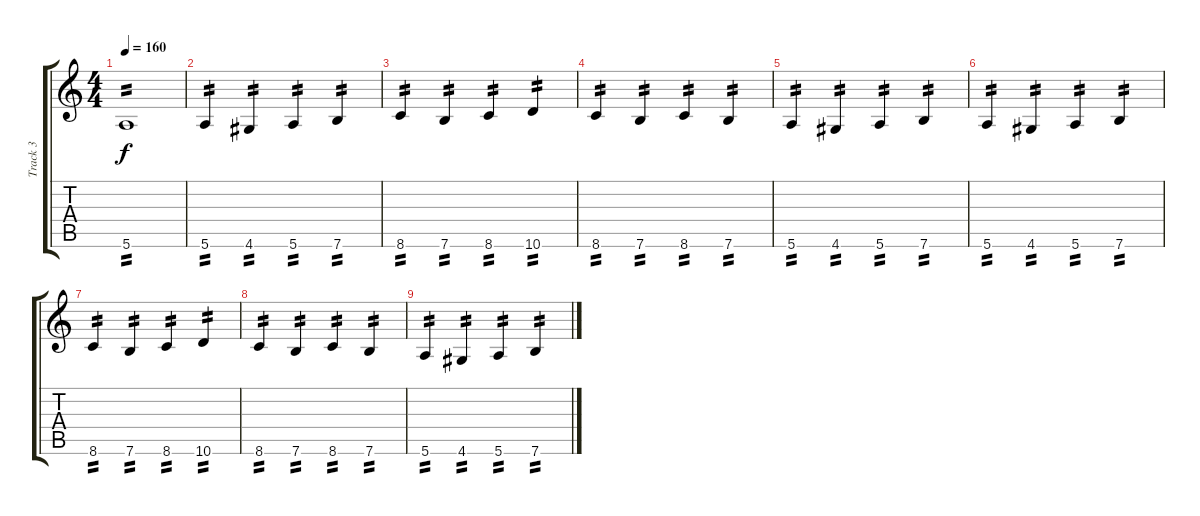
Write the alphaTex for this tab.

\track ("Track 3" "Track 3") {instrument overdrivenguitar}
\staff {score tabs}
\tuning (E4 B3 G3 D3 A2 E2) {hide}
\ts (4 4)
\tempo 160
\clef g2
\ks c
5.6.1{tp 2 dy f} |
5.6.4{tp 2 volume 2} 4.6.4{tp 2} 5.6.4{tp 2} 7.6.4{tp 2} |
8.6.4{tp 2} 7.6.4{tp 2} 8.6.4{tp 2} 10.6.4{tp 2} |
8.6.4{tp 2} 7.6.4{tp 2} 8.6.4{tp 2} 7.6.4{tp 2} |
5.6.4{tp 2} 4.6.4{tp 2} 5.6.4{tp 2} 7.6.4{tp 2} |
5.6.4{tp 2 volume 0} 4.6.4{tp 2} 5.6.4{tp 2} 7.6.4{tp 2} |
8.6.4{tp 2} 7.6.4{tp 2} 8.6.4{tp 2} 10.6.4{tp 2} |
8.6.4{tp 2} 7.6.4{tp 2} 8.6.4{tp 2} 7.6.4{tp 2} |
5.6.4{tp 2} 4.6.4{tp 2} 5.6.4{tp 2} 7.6.4{tp 2}
